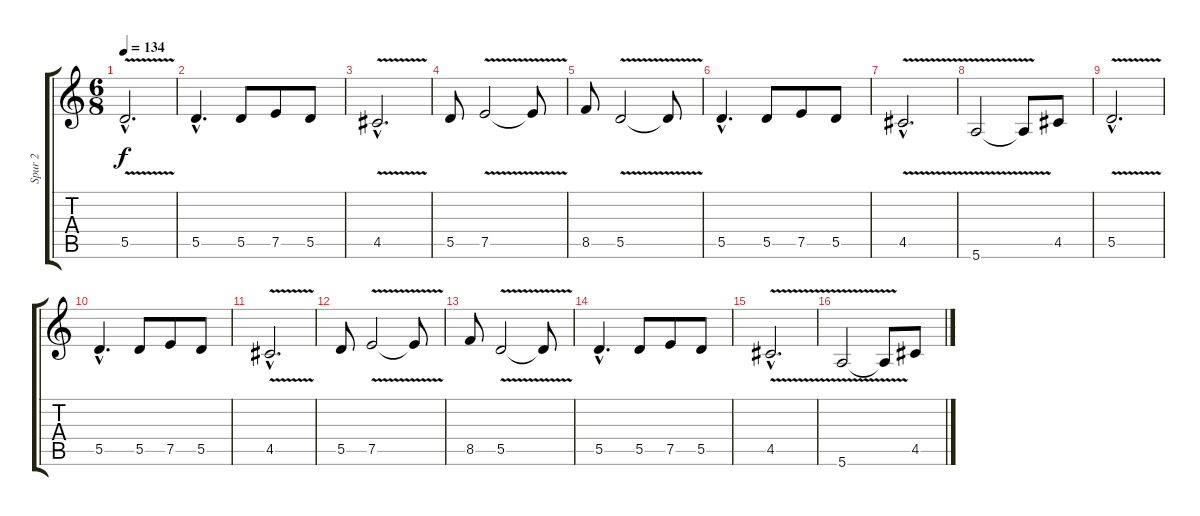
\track ("Spur 2" "Spur 2") {instrument distortionguitar}
\staff {score tabs}
\tuning (E4 B3 G3 D3 A2 E2) {hide}
\ts (6 8)
\tempo 134
\clef g2
\ks c
5.5{v hac}.2{d dy f} |
5.5{hac}.4{d} 5.5.8 7.5.8 5.5.8 |
4.5{v hac}.2{d} |
5.5.8 7.5{v}.2 7.5{t}.8 |
8.5.8 5.5{v}.2 5.5{t}.8 |
5.5{hac}.4{d} 5.5.8 7.5.8 5.5.8 |
4.5{v hac}.2{d} |
5.6{v}.2 5.6{t}.8 4.5.8 |
5.5{v hac}.2{d} |
5.5{hac}.4{d} 5.5.8 7.5.8 5.5.8 |
4.5{v hac}.2{d} |
5.5.8 7.5{v}.2 7.5{t}.8 |
8.5.8 5.5{v}.2 5.5{t}.8 |
5.5{hac}.4{d} 5.5.8 7.5.8 5.5.8 |
4.5{v hac}.2{d} |
5.6{v}.2 5.6{t}.8 4.5.8
